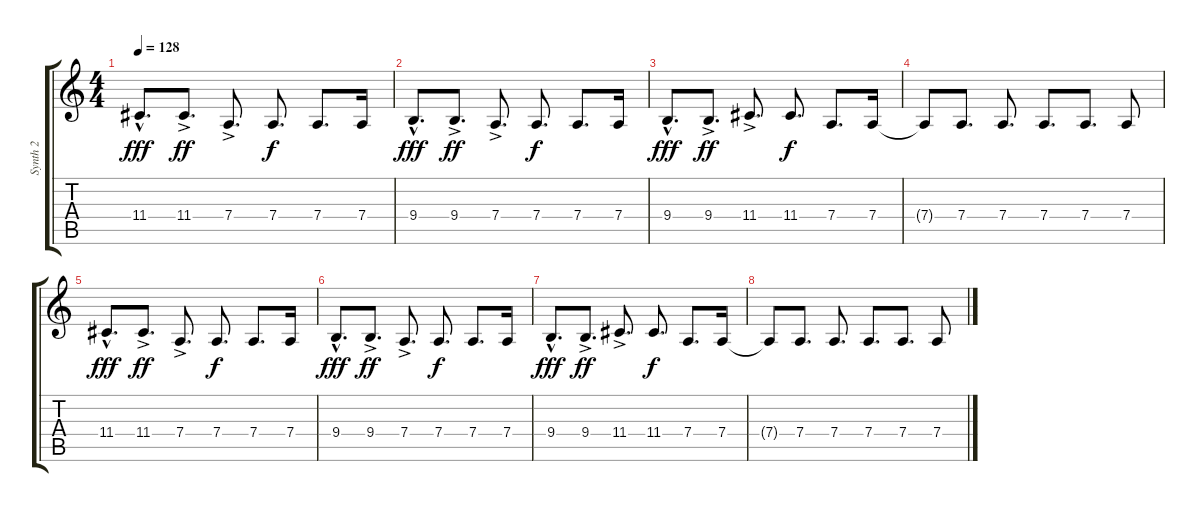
\track ("Synth 2" "Synth 2") {instrument lead4chiff}
\staff {score tabs}
\tuning (E4 B3 G3 D3 A2 E2) {hide}
\ts (4 4)
\tempo 128
\clef g2
\ks c
11.4{hac}.8{d dy fff} 11.4{ac}.8{d dy ff} 7.4{ac}.8{d} 7.4.8{d dy f} 7.4.8{d} 7.4.16 |
9.4{hac}.8{d dy fff} 9.4{ac}.8{d dy ff} 7.4{ac}.8{d} 7.4.8{d dy f} 7.4.8{d} 7.4.16 |
9.4{hac}.8{d dy fff} 9.4{ac}.8{d dy ff} 11.4{ac}.8{d} 11.4.8{d dy f} 7.4.8{d} 7.4.16 |
7.4{t}.8 7.4.8{d} 7.4.8{d} 7.4.8{d} 7.4.8{d} 7.4.8 |
11.4{hac}.8{d dy fff} 11.4{ac}.8{d dy ff} 7.4{ac}.8{d} 7.4.8{d dy f} 7.4.8{d} 7.4.16 |
9.4{hac}.8{d dy fff} 9.4{ac}.8{d dy ff} 7.4{ac}.8{d} 7.4.8{d dy f} 7.4.8{d} 7.4.16 |
9.4{hac}.8{d dy fff} 9.4{ac}.8{d dy ff} 11.4{ac}.8{d} 11.4.8{d dy f} 7.4.8{d} 7.4.16 |
7.4{t}.8 7.4.8{d} 7.4.8{d} 7.4.8{d} 7.4.8{d} 7.4.8
